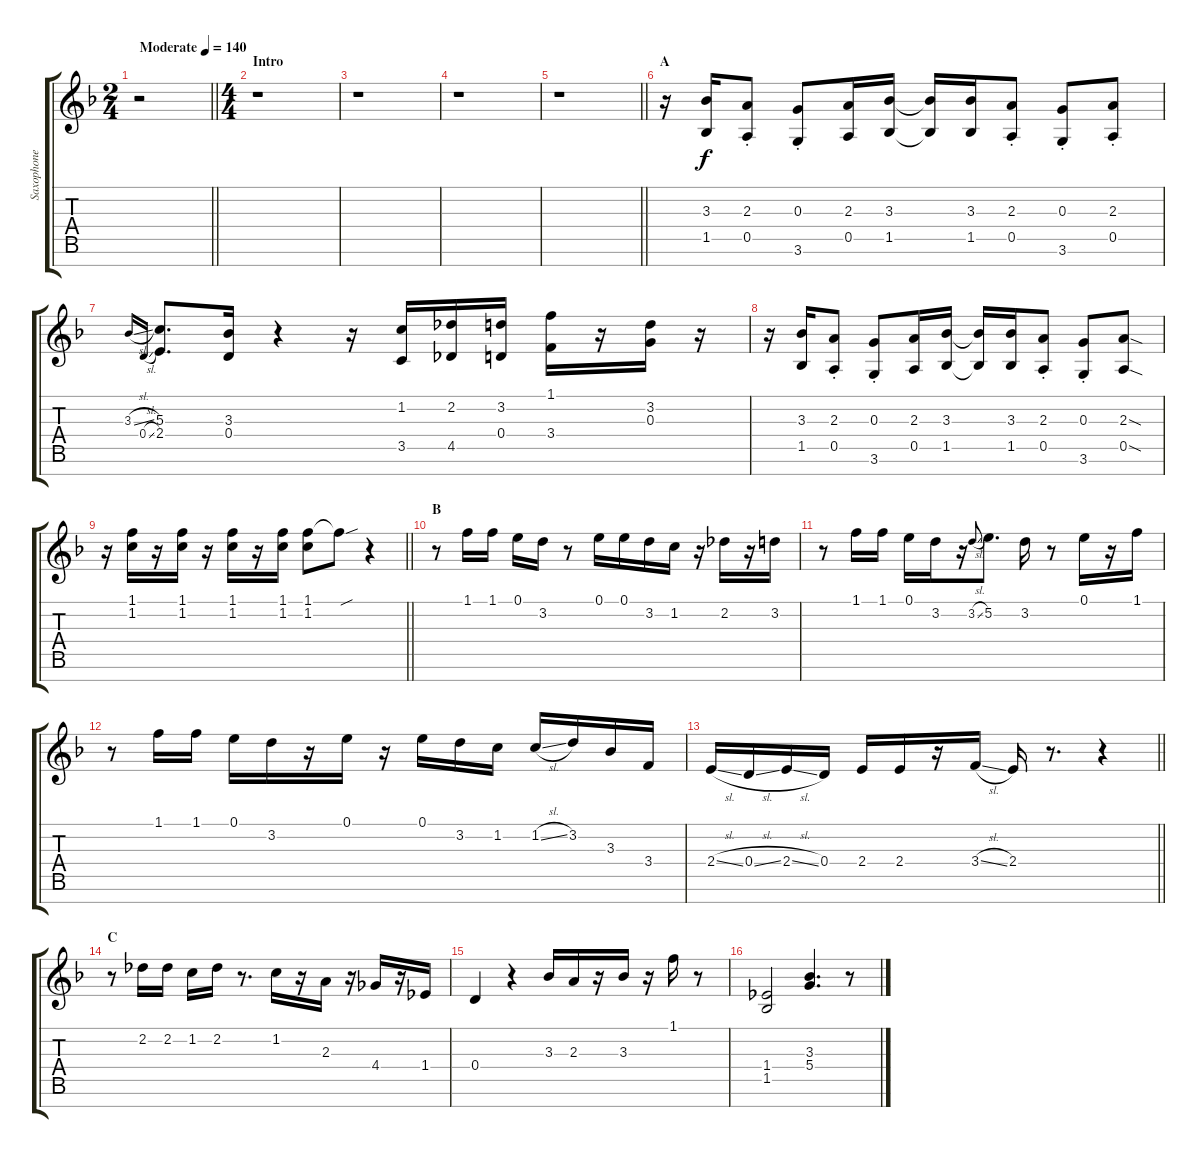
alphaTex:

\track ("Saxophone I" "Saxophone ") {instrument altosax}
\staff {score tabs}
\tuning (E5 B4 G4 D4 A3 E3 B2) {hide}
\ts (2 4)
\tempo (140 "Moderate")
\clef g2
\barLineRight lightlight
\ks f
r.2{dy f instrument altosax} |
\ts (4 4)
\section ("" "Intro")
r.1 |
r.1 |
r.1 |
\barLineRight lightlight
r.1 |
\section ("" "A")
r.16 (3.3 1.5).16 (2.3{st} 0.5{st}).8 (0.3{st} 3.6{st}).8 (2.3 0.5).16 (3.3 1.5).16 (3.3{t} 1.5{t}).16 (3.3 1.5).16 (2.3{st} 0.5{st}).8 (0.3{st} 3.6{st}).8 (2.3{st} 0.5{st}).8 |
3.3{sl}.16{gr onbeat} 0.4{sl}.16{gr onbeat} (5.3 2.4).8{d} (3.3 0.4).16 r.4 r.16 (1.2 3.5).16 (2.2 4.5).16 (3.2 0.4).16 (1.1 3.4).16 r.16 (3.2 0.3).16 r.16 |
r.16 (3.3 1.5).16 (2.3{st} 0.5{st}).8 (0.3{st} 3.6{st}).8 (2.3 0.5).16 (3.3 1.5).16 (3.3{t} 1.5{t}).16 (3.3 1.5).16 (2.3{st} 0.5{st}).8 (0.3{st} 3.6{st}).8 (2.3{sod} 0.5{sod}).8 |
\barLineRight lightlight
r.16 (1.1 1.2).16 r.16 (1.1 1.2).16 r.16 (1.1 1.2).16 r.16 (1.1 1.2).16 (1.1 1.2).8 1.1{sou t}.8 r.4 |
\section ("" "B")
r.8 1.1.16 1.1.16 0.1.16 3.2.16 r.8 0.1.16 0.1.16 3.2.16 1.2.16 r.16 2.2.16 r.16 3.2.16 |
r.8 1.1.16 1.1.16 0.1.16 3.2.16 r.16 3.2{sl}.8{gr onbeat} 5.2.8{d} 3.2.16 r.8 0.1.16 r.16 1.1.16 |
r.8 1.1.16 1.1.16 0.1.16 3.2.16 r.16 0.1.16 r.16 0.1.16 3.2.16 1.2.16 1.2{sl}.16 3.2.16 3.3.16 3.4.16 |
\barLineRight lightlight
2.4{sl}.16 0.4{sl}.16 2.4{sl}.16 0.4.16 2.4.16 2.4.16 r.16 3.4{sl}.16 2.4.16 r.8{d} r.4 |
\section ("" "C")
r.8 2.2.16 2.2.16 1.2.16 2.2.16 r.8{d} 1.2.16 r.16 2.3.16 r.16 4.4.16 r.16 1.4.16 |
0.4.4 r.4 3.3.16 2.3.16 r.16 3.3.16 r.16 1.1.16 r.8 |
(1.4 1.5).2 (3.3 5.4).4{d} r.8
